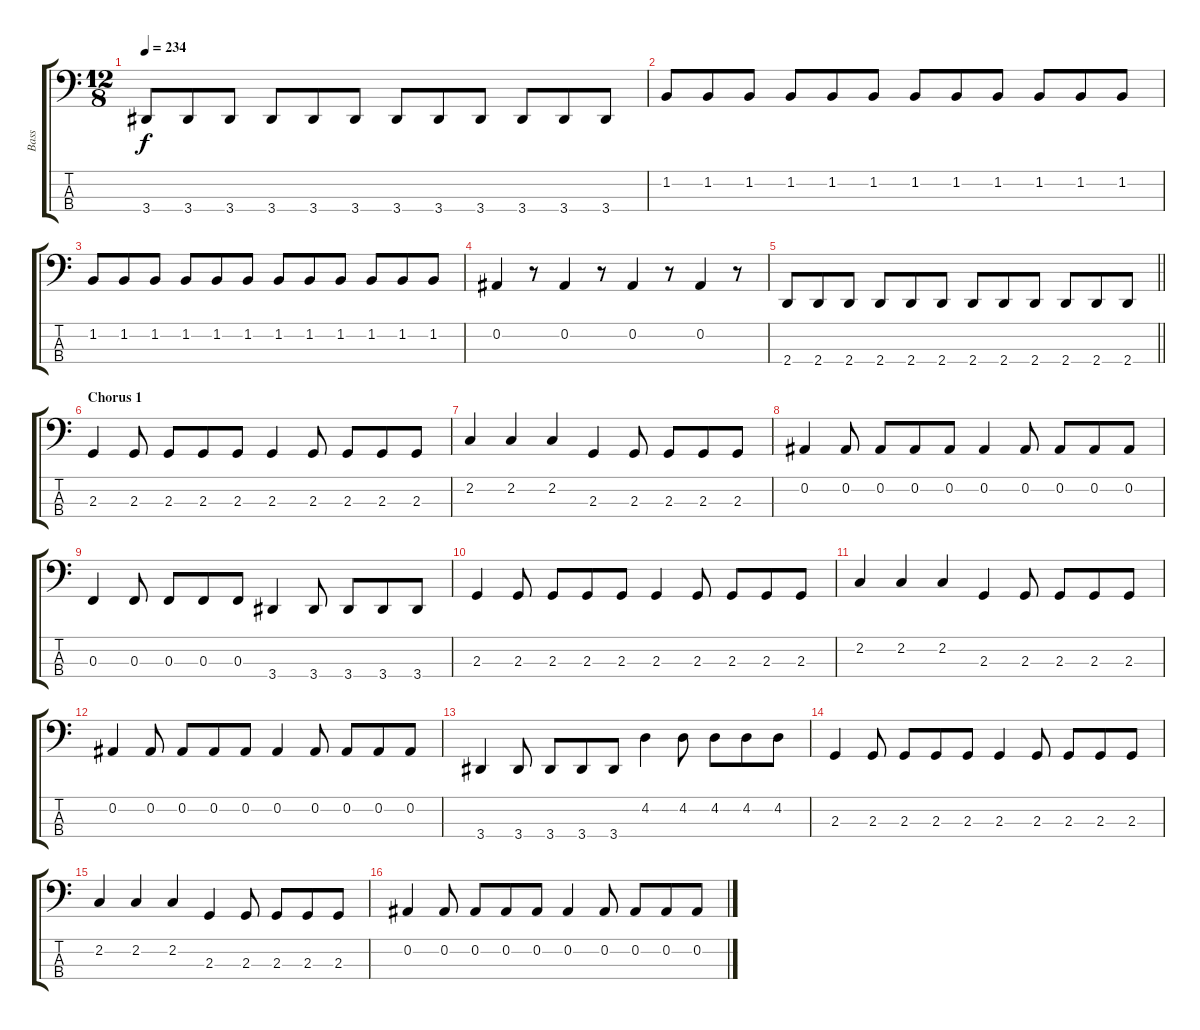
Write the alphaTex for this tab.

\track ("Bass" "Bass") {instrument electricbasspick}
\staff {score tabs}
\tuning (Eb2 Bb1 F1 C1) {hide}
\ts (12 8)
\tempo 234
\clef f4
\ks c
3.4.8{dy f} 3.4.8 3.4.8 3.4.8 3.4.8 3.4.8 3.4.8 3.4.8 3.4.8 3.4.8 3.4.8 3.4.8 |
1.2.8 1.2.8 1.2.8 1.2.8 1.2.8 1.2.8 1.2.8 1.2.8 1.2.8 1.2.8 1.2.8 1.2.8 |
1.2.8 1.2.8 1.2.8 1.2.8 1.2.8 1.2.8 1.2.8 1.2.8 1.2.8 1.2.8 1.2.8 1.2.8 |
0.2.4 r.8 0.2.4 r.8 0.2.4 r.8 0.2.4 r.8 |
\barLineRight lightlight
2.4.8 2.4.8 2.4.8 2.4.8 2.4.8 2.4.8 2.4.8 2.4.8 2.4.8 2.4.8 2.4.8 2.4.8 |
\section ("" "Chorus 1")
2.3.4 2.3.8 2.3.8 2.3.8 2.3.8 2.3.4 2.3.8 2.3.8 2.3.8 2.3.8 |
2.2.4 2.2.4 2.2.4 2.3.4 2.3.8 2.3.8 2.3.8 2.3.8 |
0.2.4 0.2.8 0.2.8 0.2.8 0.2.8 0.2.4 0.2.8 0.2.8 0.2.8 0.2.8 |
0.3.4 0.3.8 0.3.8 0.3.8 0.3.8 3.4.4 3.4.8 3.4.8 3.4.8 3.4.8 |
2.3.4 2.3.8 2.3.8 2.3.8 2.3.8 2.3.4 2.3.8 2.3.8 2.3.8 2.3.8 |
2.2.4 2.2.4 2.2.4 2.3.4 2.3.8 2.3.8 2.3.8 2.3.8 |
0.2.4 0.2.8 0.2.8 0.2.8 0.2.8 0.2.4 0.2.8 0.2.8 0.2.8 0.2.8 |
3.4.4 3.4.8 3.4.8 3.4.8 3.4.8 4.2.4 4.2.8 4.2.8 4.2.8 4.2.8 |
2.3.4 2.3.8 2.3.8 2.3.8 2.3.8 2.3.4 2.3.8 2.3.8 2.3.8 2.3.8 |
2.2.4 2.2.4 2.2.4 2.3.4 2.3.8 2.3.8 2.3.8 2.3.8 |
0.2.4 0.2.8 0.2.8 0.2.8 0.2.8 0.2.4 0.2.8 0.2.8 0.2.8 0.2.8
